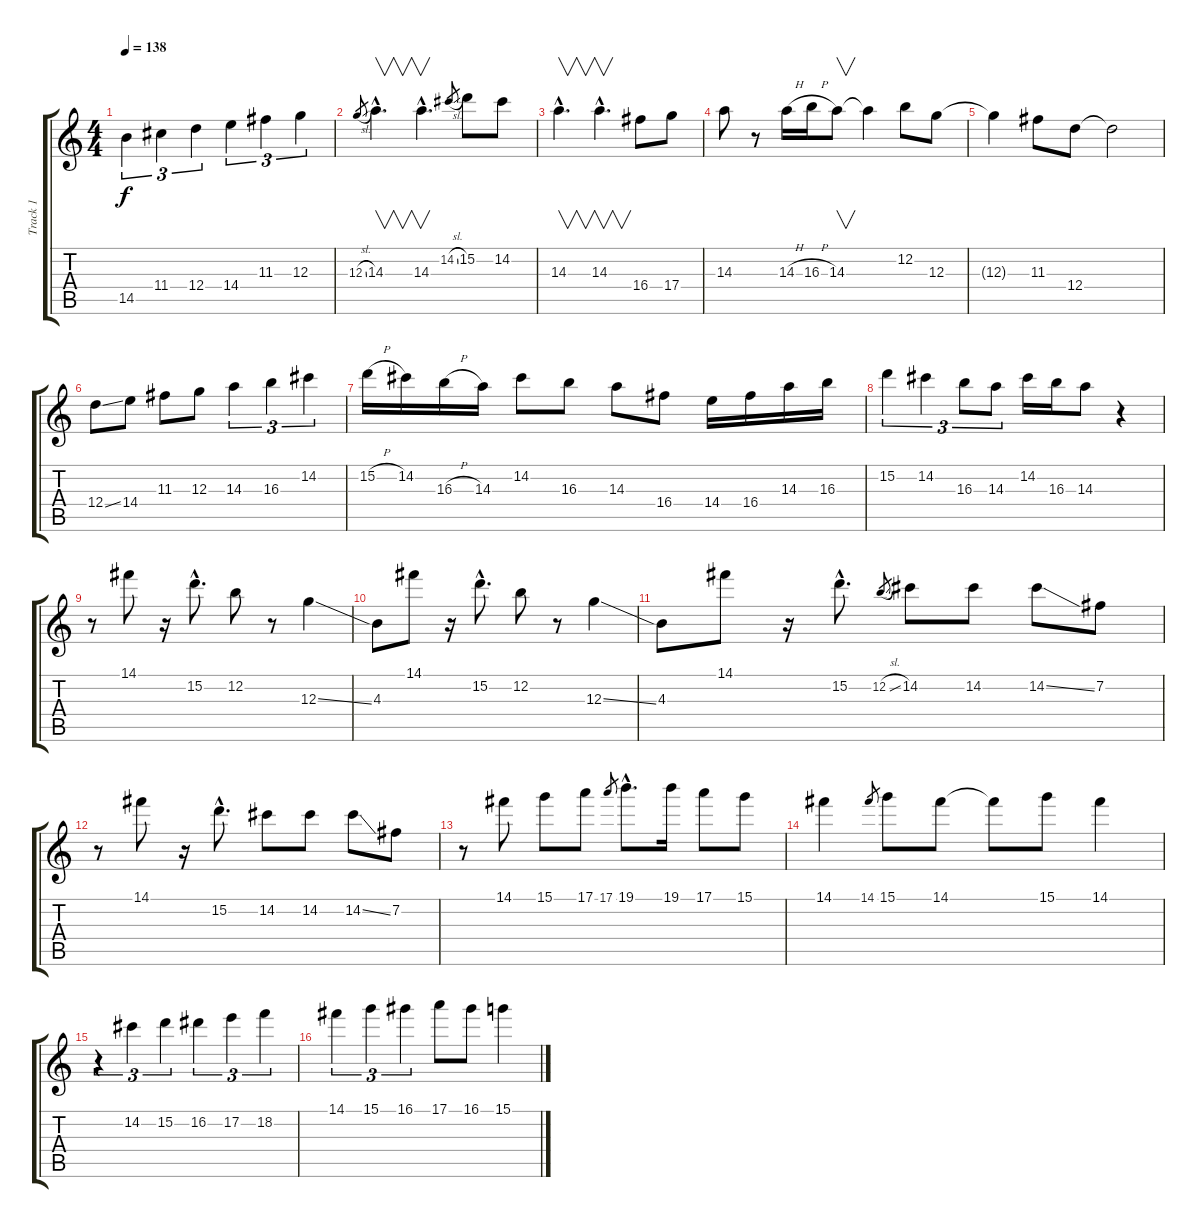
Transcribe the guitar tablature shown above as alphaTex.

\track ("Track 1" "Track 1") {instrument distortionguitar}
\staff {score tabs}
\tuning (E4 B3 G3 D3 A2 E2) {hide}
\ts (4 4)
\tempo 138
\clef g2
\ks c
14.5.4{tu (3 2) dy f} 11.4.4{tu (3 2)} 12.4.4{tu (3 2)} 14.4.4{tu (3 2)} 11.3.4{tu (3 2)} 12.3.4{tu (3 2)} |
12.3{sl}.8{gr} 14.3{hac}.4{v d} 14.3{hac}.4{v d} 14.2{sl}.8{gr} 15.2.8 14.2.8 |
14.3{hac}.4{v d} 14.3{hac}.4{v d} 16.4.8 17.4.8 |
14.3.8 r.8 14.3{h}.16 16.3{h}.16 14.3.8{v} 14.3{t}.4 12.2.8 12.3.8 |
12.3{t}.4 11.3.8 12.4.8 12.4{t}.2 |
12.4{ss}.8 14.4.8 11.3.8 12.3.8 14.3.4{tu (3 2)} 16.3.4{tu (3 2)} 14.2.4{tu (3 2)} |
15.2{h}.16 14.2.16 16.3{h}.16 14.3.16 14.2.8 16.3.8 14.3.8 16.4.8 14.4.16 16.4.16 14.3.16 16.3.16 |
15.2.4{tu (3 2)} 14.2.4{tu (3 2)} 16.3.8{tu (3 2)} 14.3.8{tu (3 2)} 14.2.16 16.3.16 14.3.8 r.4 |
r.8 14.1.8 r.16 15.2{hac}.8{d} 12.2.8 r.8 12.3{ss}.4 |
4.3.8 14.1.8 r.16 15.2{hac}.8{d} 12.2.8 r.8 12.3{ss}.4 |
4.3.8 14.1.8 r.16 15.2{hac}.8{d} 12.2{sl}.8{gr} 14.2.8 14.2.8 14.2{ss}.8 7.2.8 |
r.8 14.1.8 r.16 15.2{hac}.8{d} 14.2.8 14.2.8 14.2{ss}.8 7.2.8 |
r.8 14.1.8 15.1.8 17.1.8 17.1.8{gr} 19.1{hac}.8{d} 19.1.16 17.1.8 15.1.8 |
14.1.4 14.1.8{gr} 15.1.8 14.1.8 14.1{t}.8 15.1.8 14.1.4 |
r.4{tu (3 2)} 14.2.4{tu (3 2)} 15.2.4{tu (3 2)} 16.2.4{tu (3 2)} 17.2.4{tu (3 2)} 18.2.4{tu (3 2)} |
14.1.4{tu (3 2)} 15.1.4{tu (3 2)} 16.1.4{tu (3 2)} 17.1.8 16.1.8 15.1.4
